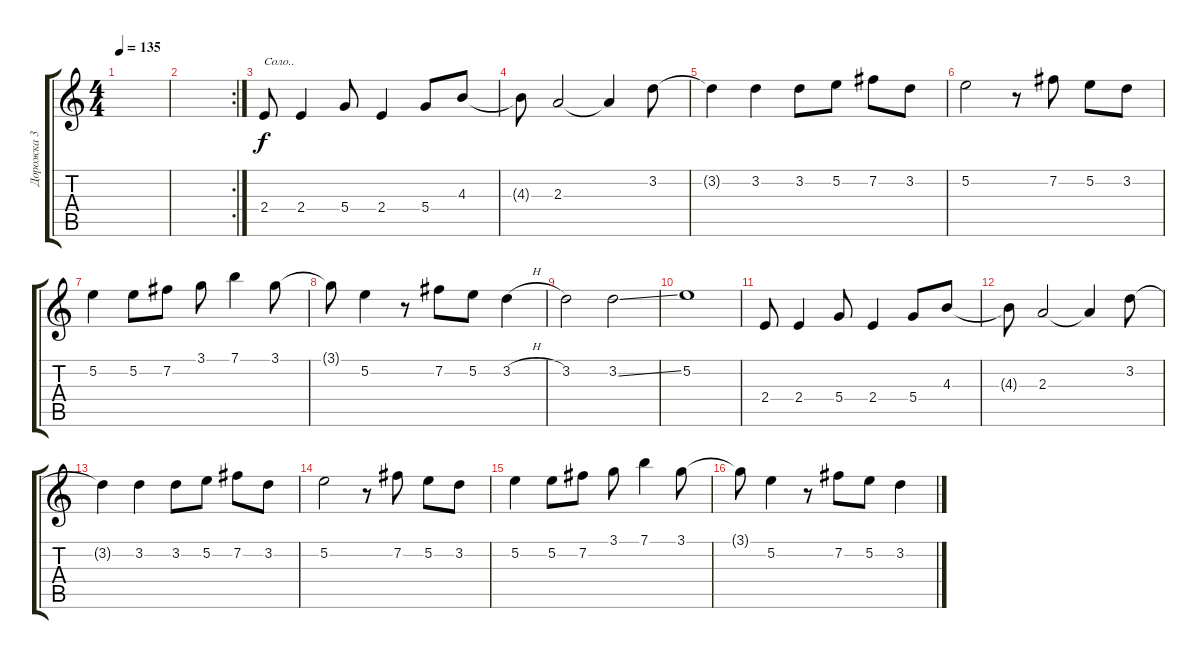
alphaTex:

\track ("Дорожка 3" "Дорожка 3") {instrument distortionguitar}
\staff {score tabs}
\tuning (E4 B3 G3 D3 A2 E2) {hide}
\ts (4 4)
\tempo 135
\clef g2
\ks c
|
\rc 2
|
2.4.8{txt "Соло.."} 2.4.4 5.4.8 2.4.4 5.4.8 4.3.8 |
4.3{t}.8 2.3.2 2.3{t}.4 3.2.8 |
3.2{t}.4 3.2.4 3.2.8 5.2.8 7.2.8 3.2.8 |
5.2.2 r.8 7.2.8 5.2.8 3.2.8 |
5.2.4 5.2.8 7.2.8 3.1.8 7.1.4 3.1.8 |
3.1{t}.8 5.2.4 r.8 7.2.8 5.2.8 3.2{h}.4 |
3.2.2 3.2{ss}.2 |
5.2.1 |
2.4.8 2.4.4 5.4.8 2.4.4 5.4.8 4.3.8 |
4.3{t}.8 2.3.2 2.3{t}.4 3.2.8 |
3.2{t}.4 3.2.4 3.2.8 5.2.8 7.2.8 3.2.8 |
5.2.2 r.8 7.2.8 5.2.8 3.2.8 |
5.2.4 5.2.8 7.2.8 3.1.8 7.1.4 3.1.8 |
3.1{t}.8 5.2.4 r.8 7.2.8 5.2.8 3.2{h}.4
